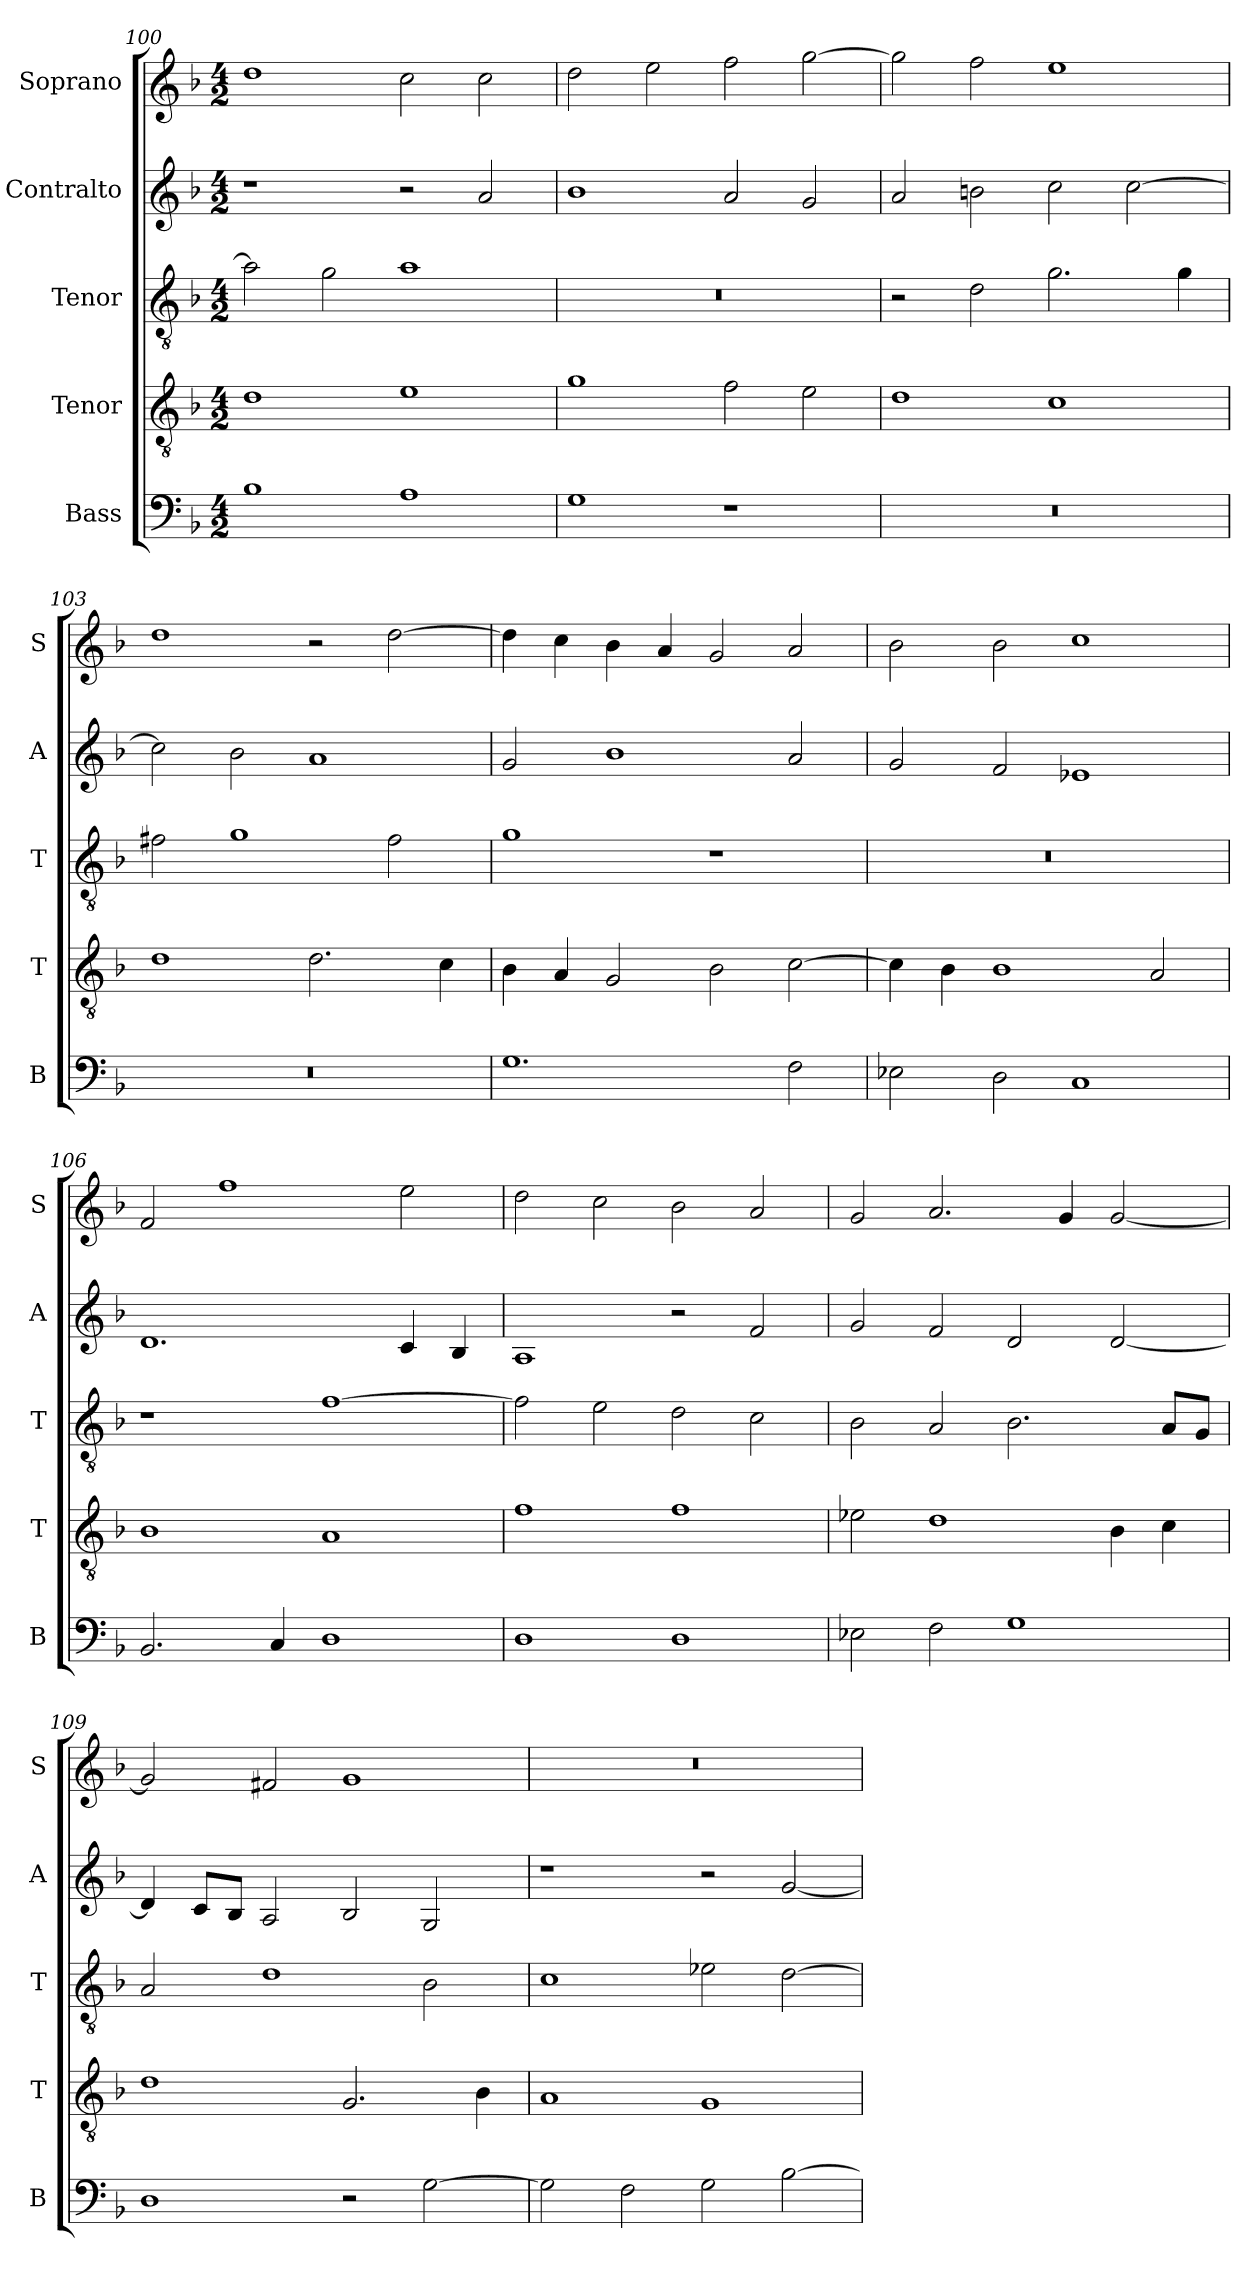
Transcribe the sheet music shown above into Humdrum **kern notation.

**kern	**kern	**kern	**kern	**kern
*part5	*part4	*part3	*part2	*part1
*staff5	*staff4	*staff3	*staff2	*staff1
*I"Bass	*I"Tenor	*I"Tenor	*I"Contralto	*I"Soprano
*I'B	*I'T	*I'T	*I'A	*I'S
*clefF4	*clefGv2	*clefGv2	*clefG2	*clefG2
*k[b-]	*k[b-]	*k[b-]	*k[b-]	*k[b-]
*D:aeo	*D:aeo	*D:aeo	*D:aeo	*D:aeo
*M4/2	*M4/2	*M4/2	*M4/2	*M4/2
=100	=100	=100	=100	=100
1B-	1d	2a]	1r	1dd
.	.	2g	.	.
1A	1e	1a	2r	2cc
.	.	.	2a	2cc
=101	=101	=101	=101	=101
1G	1g	0r	1b-	2dd
.	.	.	.	2ee
1r	2f	.	2a	2ff
.	2e	.	2g	[2gg
=102	=102	=102	=102	=102
0r	1d	2r	2a	2gg]
.	.	2d	2bn	2ff
.	1c	2.g	2cc	1ee
.	.	.	[2cc	.
.	.	4g	.	.
=103	=103	=103	=103	=103
0r	1d	2f#X	2cc]	1dd
.	.	1g	2b-	.
.	2.d	.	1a	2r
.	.	2f#	.	[2dd
.	4c	.	.	.
=104	=104	=104	=104	=104
1.G	4B-	1g	2g	4dd]
.	4A	.	.	4cc
.	2G	.	1b-	4b-
.	.	.	.	4a
.	2B-	1r	.	2g
2F	[2c	.	2a	2a
=105	=105	=105	=105	=105
2E-X	4c]	0r	2g	2b-
.	4B-	.	.	.
2D	1B-	.	2f	2b-
1C	.	.	1e-X	1cc
.	2A	.	.	.
=106	=106	=106	=106	=106
2.BB-	1B-	1r	1.d	2f
.	.	.	.	1ff
4C	.	.	.	.
1D	1A	[1f	.	.
.	.	.	4c	2ee
.	.	.	4B-	.
=107	=107	=107	=107	=107
1D	1f	2f]	1A	2dd
.	.	2e	.	2cc
1D	1f	2d	2r	2b-
.	.	2c	2f	2a
=108	=108	=108	=108	=108
2E-X	2e-X	2B-	2g	2g
2F	1d	2A	2f	2.a
1G	.	2.B-	2d	.
.	.	.	.	4g
.	4B-	.	[2d	[2g
.	4c	8A/L	.	.
.	.	8G/J	.	.
=109	=109	=109	=109	=109
1D	1d	2A	4d]	2g]
.	.	.	8c/L	.
.	.	.	8B-/J	.
.	.	1d	2A	2f#X
2r	2.G	.	2B-	1g
[2G	.	2B-	2G	.
.	4B-	.	.	.
=110	=110	=110	=110	=110
2G]	1A	1c	1r	0r
2F	.	.	.	.
2G	1G	2e-X	2r	.
[2B-	.	[2d	[2g	.
=	=	=	=	=
*-	*-	*-	*-	*-
